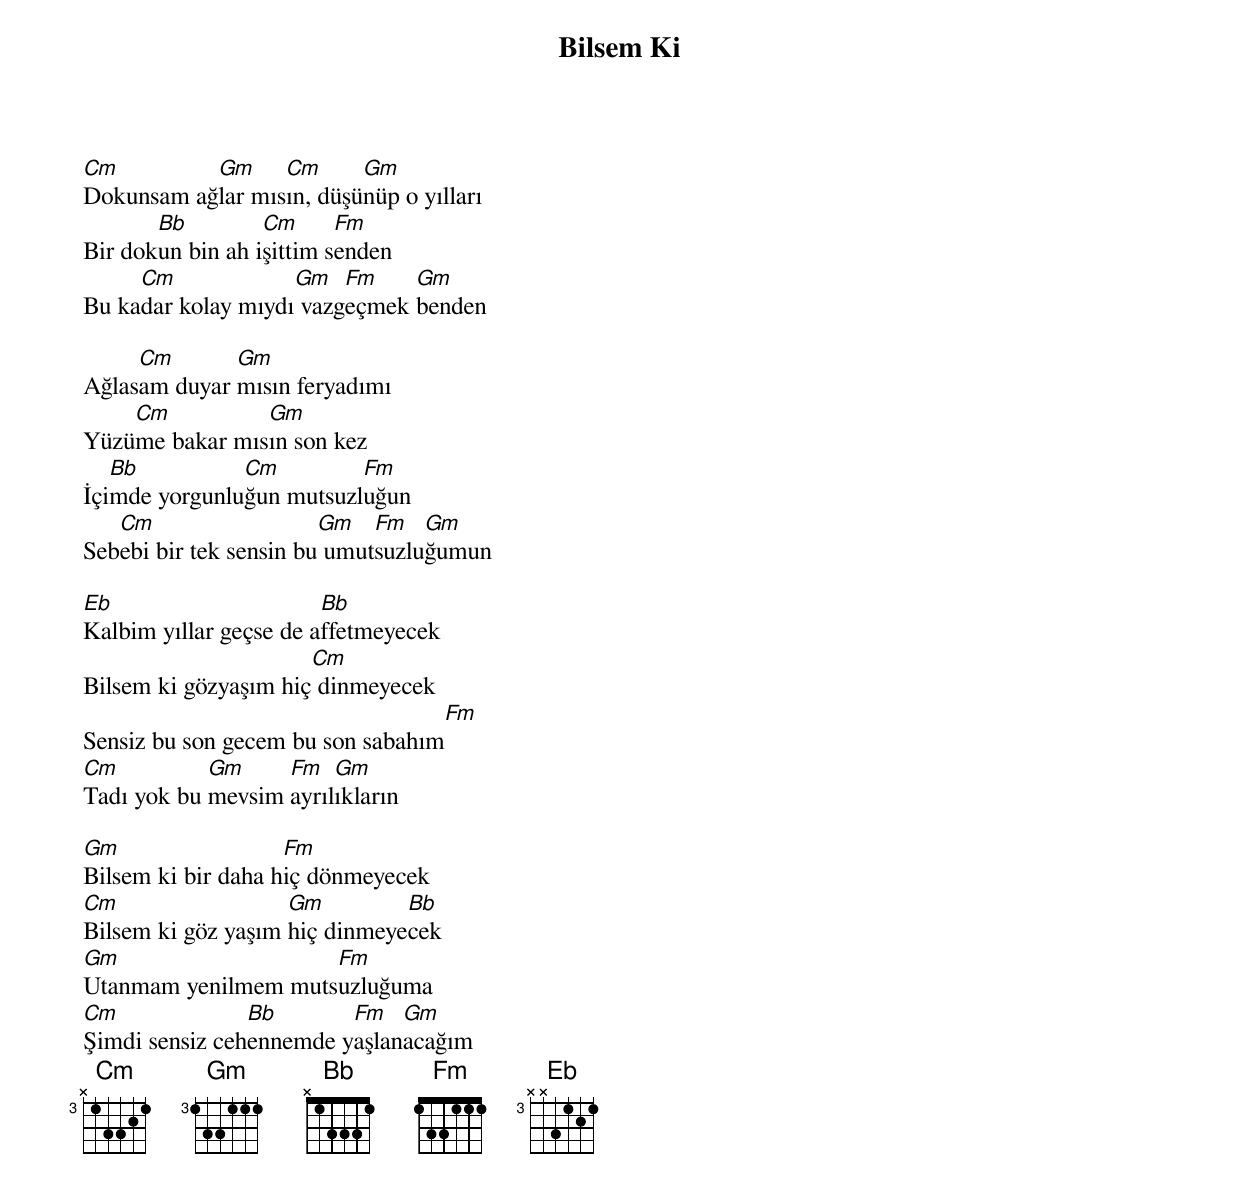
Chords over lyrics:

{title: Bilsem Ki}
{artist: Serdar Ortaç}

Cm         Gm     Cm      Gm
Dokunsam ağlar mısın, düşünüp o yılları
       Bb         Cm      Fm
Bir dokun bin ah işittim senden
     Cm             Gm   Fm    Gm
Bu kadar kolay mıydı vazgeçmek benden

     Cm       Gm
Ağlasam duyar mısın feryadımı
    Cm          Gm
Yüzüme bakar mısın son kez
   Bb          Cm         Fm
İçimde yorgunluğun mutsuzluğun
   Cm                   Gm   Fm   Gm
Sebebi bir tek sensin bu umutsuzluğumun

Eb                      Bb
Kalbim yıllar geçse de affetmeyecek
                      Cm
Bilsem ki gözyaşım hiç dinmeyecek
                                   Fm
Sensiz bu son gecem bu son sabahım
Cm          Gm     Fm   Gm
Tadı yok bu mevsim ayrılıkların

Gm                  Fm
Bilsem ki bir daha hiç dönmeyecek
Cm                  Gm         Bb
Bilsem ki göz yaşım hiç dinmeyecek
Gm                   Fm
Utanmam yenilmem mutsuzluğuma
Cm              Bb       Fm   Gm
Şimdi sensiz cehennemde yaşlanacağım
